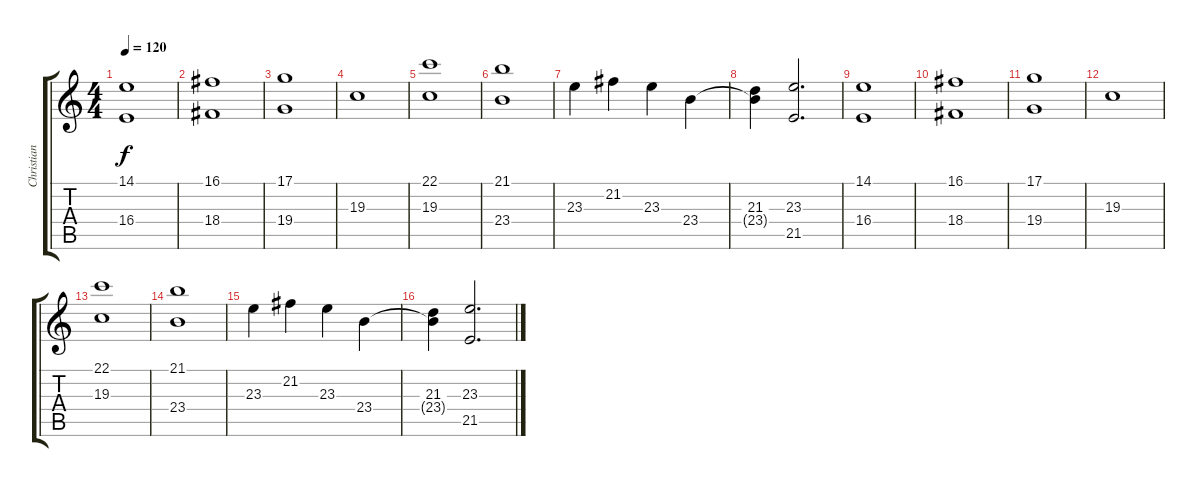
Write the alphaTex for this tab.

\track ("Christian Lorenz - Keyboard II" "Christian ") {instrument pad3polysynth}
\staff {score tabs}
\tuning (D4 A3 F3 C3 G2 C2) {hide}
\ts (4 4)
\tempo 120
\clef g2
\ks c
(14.1 16.4).1{dy f volume 10 instrument choiraahs} |
(16.1 18.4).1 |
(17.1 19.4).1 |
19.3.1 |
(22.1 19.3).1 |
(21.1 23.4).1 |
23.3.4 21.2.4 23.3.4 23.4.4 |
(21.3 23.4{t}).4 (23.3 21.5).2{d} |
(14.1 16.4).1{volume 10 instrument choiraahs} |
(16.1 18.4).1 |
(17.1 19.4).1 |
19.3.1 |
(22.1 19.3).1 |
(21.1 23.4).1 |
23.3.4 21.2.4 23.3.4 23.4.4 |
(21.3 23.4{t}).4 (23.3 21.5).2{d}
